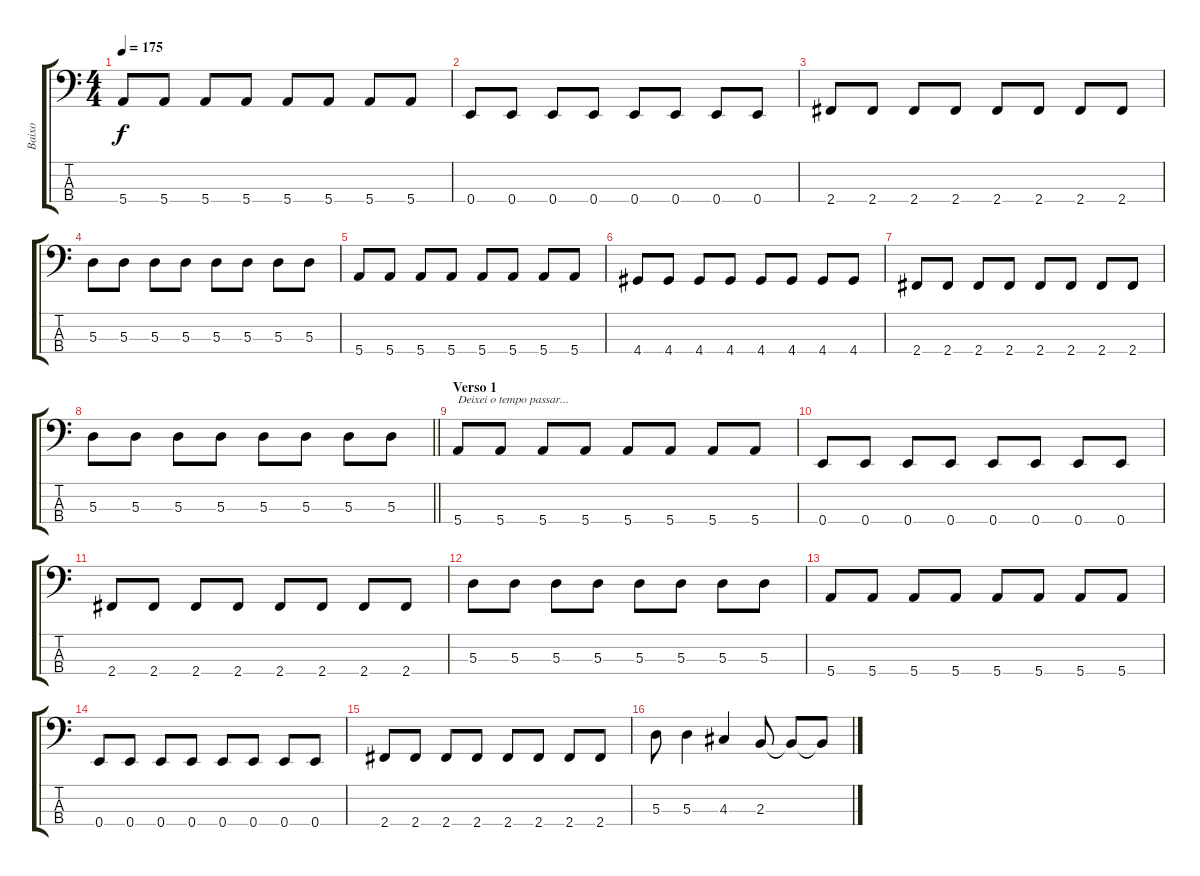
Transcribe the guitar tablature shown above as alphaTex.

\track ("Baixo" "Baixo") {instrument electricbasspick}
\staff {score tabs}
\tuning (G2 D2 A1 E1) {hide}
\ts (4 4)
\tempo 175
\clef f4
\ks c
5.4.8{dy f} 5.4.8 5.4.8 5.4.8 5.4.8 5.4.8 5.4.8 5.4.8 |
0.4.8 0.4.8 0.4.8 0.4.8 0.4.8 0.4.8 0.4.8 0.4.8 |
2.4.8 2.4.8 2.4.8 2.4.8 2.4.8 2.4.8 2.4.8 2.4.8 |
5.3.8 5.3.8 5.3.8 5.3.8 5.3.8 5.3.8 5.3.8 5.3.8 |
5.4.8 5.4.8 5.4.8 5.4.8 5.4.8 5.4.8 5.4.8 5.4.8 |
4.4.8 4.4.8 4.4.8 4.4.8 4.4.8 4.4.8 4.4.8 4.4.8 |
2.4.8 2.4.8 2.4.8 2.4.8 2.4.8 2.4.8 2.4.8 2.4.8 |
\barLineRight lightlight
5.3.8 5.3.8 5.3.8 5.3.8 5.3.8 5.3.8 5.3.8 5.3.8 |
\section ("" "Verso 1")
5.4.8{txt "Deixei o tempo passar..."} 5.4.8 5.4.8 5.4.8 5.4.8 5.4.8 5.4.8 5.4.8 |
0.4.8 0.4.8 0.4.8 0.4.8 0.4.8 0.4.8 0.4.8 0.4.8 |
2.4.8 2.4.8 2.4.8 2.4.8 2.4.8 2.4.8 2.4.8 2.4.8 |
5.3.8 5.3.8 5.3.8 5.3.8 5.3.8 5.3.8 5.3.8 5.3.8 |
5.4.8 5.4.8 5.4.8 5.4.8 5.4.8 5.4.8 5.4.8 5.4.8 |
0.4.8 0.4.8 0.4.8 0.4.8 0.4.8 0.4.8 0.4.8 0.4.8 |
2.4.8 2.4.8 2.4.8 2.4.8 2.4.8 2.4.8 2.4.8 2.4.8 |
5.3.8 5.3.4 4.3.4 2.3.8 2.3{t}.8 2.3{t}.8
